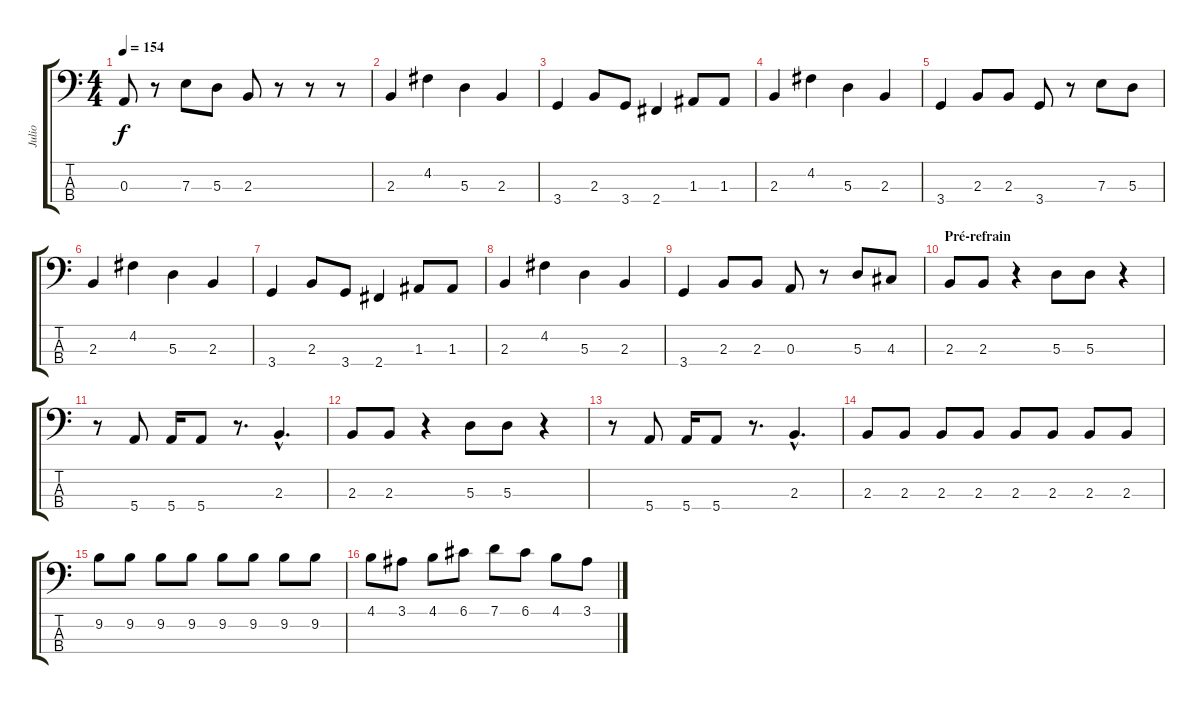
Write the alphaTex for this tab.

\track ("Julio" "Julio") {instrument electricbassfinger}
\staff {score tabs}
\tuning (G2 D2 A1 E1) {hide}
\ts (4 4)
\tempo 154
\clef f4
\ks c
0.3.8{dy f} r.8 7.3.8 5.3.8 2.3.8 r.8 r.8 r.8 |
2.3.4 4.2.4 5.3.4 2.3.4 |
3.4.4 2.3.8 3.4.8 2.4.4 1.3.8 1.3.8 |
2.3.4 4.2.4 5.3.4 2.3.4 |
3.4.4 2.3.8 2.3.8 3.4.8 r.8 7.3.8 5.3.8 |
2.3.4 4.2.4 5.3.4 2.3.4 |
3.4.4 2.3.8 3.4.8 2.4.4 1.3.8 1.3.8 |
2.3.4 4.2.4 5.3.4 2.3.4 |
3.4.4 2.3.8 2.3.8 0.3.8 r.8 5.3.8 4.3.8 |
\section ("" "Pré-refrain")
2.3.8 2.3.8 r.4 5.3.8 5.3.8 r.4 |
r.8 5.4.8 5.4.16 5.4.8 r.8{d} 2.3{hac}.4{d} |
2.3.8 2.3.8 r.4 5.3.8 5.3.8 r.4 |
r.8 5.4.8 5.4.16 5.4.8 r.8{d} 2.3{hac}.4{d} |
2.3.8 2.3.8 2.3.8 2.3.8 2.3.8 2.3.8 2.3.8 2.3.8 |
9.2.8 9.2.8 9.2.8 9.2.8 9.2.8 9.2.8 9.2.8 9.2.8 |
4.1.8 3.1.8 4.1.8 6.1.8 7.1.8 6.1.8 4.1.8 3.1.8
